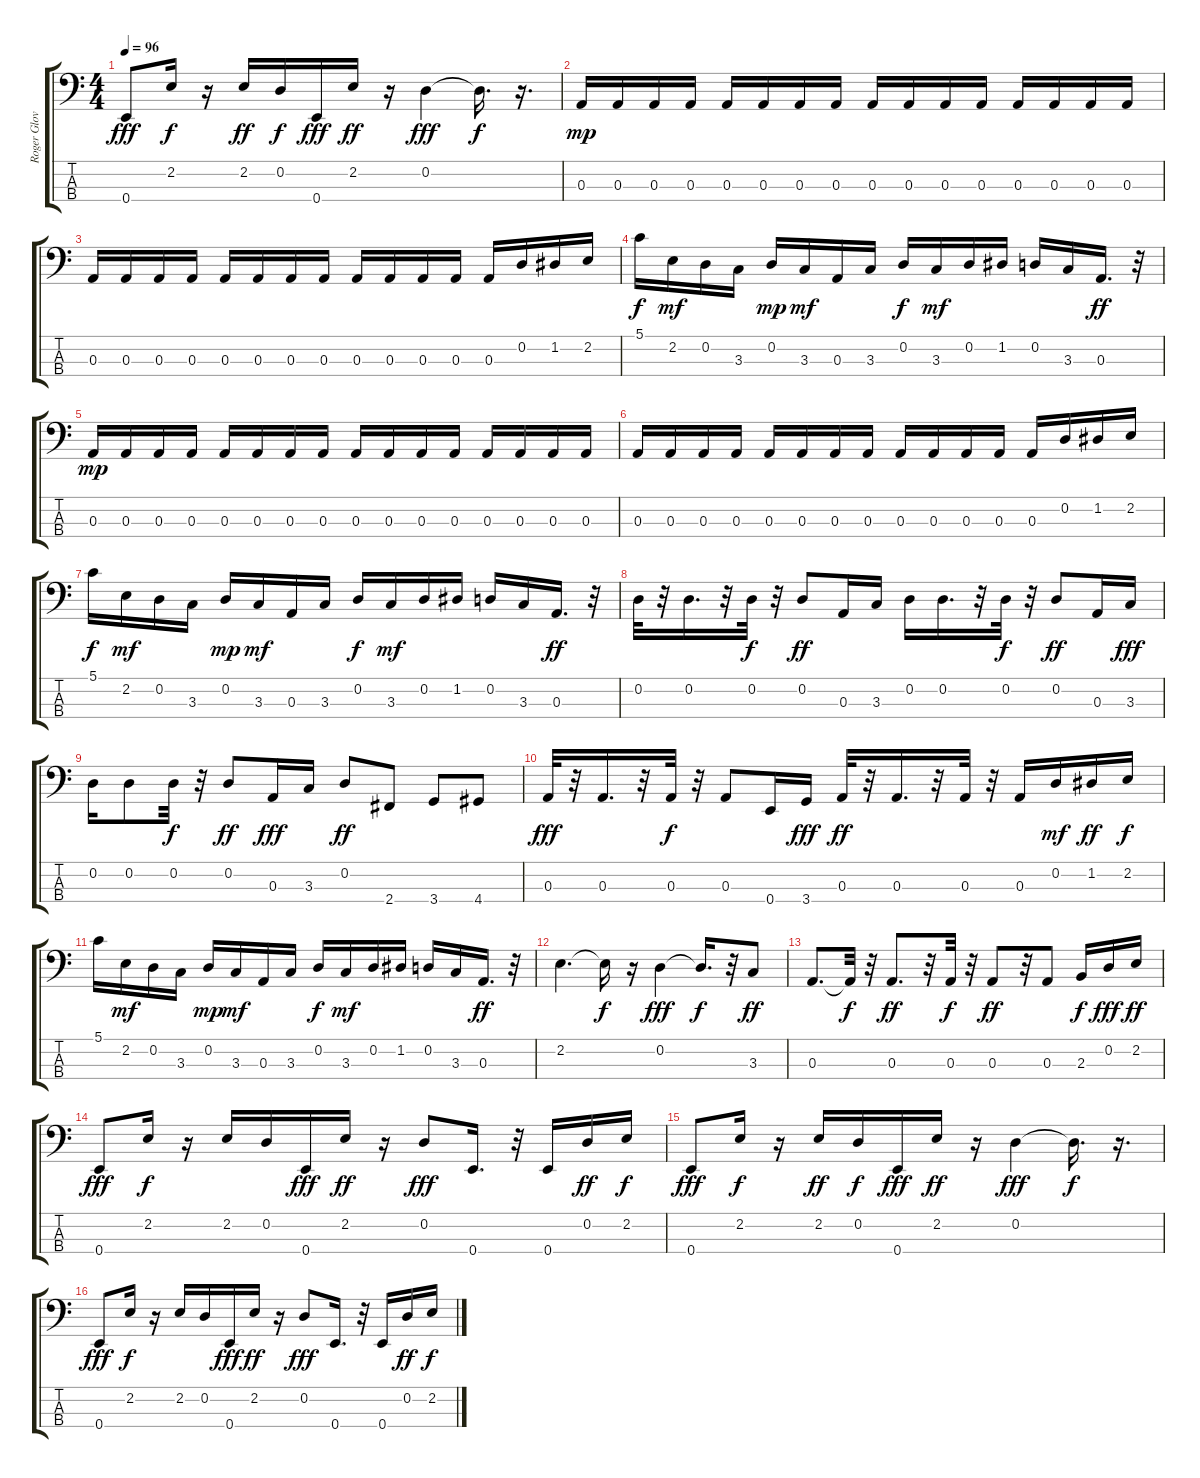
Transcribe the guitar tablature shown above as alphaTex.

\track ("Roger Glover" "Roger Glov") {instrument electricbassfinger}
\staff {score tabs}
\tuning (G2 D2 A1 E1) {hide}
\ts (4 4)
\tempo 96
\clef f4
\ks c
0.4.8{dy fff} 2.2.16{dy f} r.16 2.2.16{dy ff} 0.2.16{dy f} 0.4.16{dy fff} 2.2.16{dy ff} r.16 0.2.4{dy fff} 0.2{t}.16{d dy f} r.16{d} |
0.3.16{dy mp} 0.3.16 0.3.16 0.3.16 0.3.16 0.3.16 0.3.16 0.3.16 0.3.16 0.3.16 0.3.16 0.3.16 0.3.16 0.3.16 0.3.16 0.3.16 |
0.3.16 0.3.16 0.3.16 0.3.16 0.3.16 0.3.16 0.3.16 0.3.16 0.3.16 0.3.16 0.3.16 0.3.16 0.3.16 0.2.16 1.2.16 2.2.16 |
5.1.16{dy f} 2.2.16{dy mf} 0.2.16 3.3.16 0.2.16{dy mp} 3.3.16{dy mf} 0.3.16 3.3.16 0.2.16{dy f} 3.3.16{dy mf} 0.2.16 1.2.16 0.2.16 3.3.16 0.3.16{d dy ff} r.32 |
0.3.16{dy mp} 0.3.16 0.3.16 0.3.16 0.3.16 0.3.16 0.3.16 0.3.16 0.3.16 0.3.16 0.3.16 0.3.16 0.3.16 0.3.16 0.3.16 0.3.16 |
0.3.16 0.3.16 0.3.16 0.3.16 0.3.16 0.3.16 0.3.16 0.3.16 0.3.16 0.3.16 0.3.16 0.3.16 0.3.16 0.2.16 1.2.16 2.2.16 |
5.1.16{dy f} 2.2.16{dy mf} 0.2.16 3.3.16 0.2.16{dy mp} 3.3.16{dy mf} 0.3.16 3.3.16 0.2.16{dy f} 3.3.16{dy mf} 0.2.16 1.2.16 0.2.16 3.3.16 0.3.16{d dy ff} r.32 |
0.2.32 r.32 0.2.16{d} r.32 0.2.32{dy f} r.32 0.2.8{dy ff} 0.3.16 3.3.16 0.2.16 0.2.16{d} r.32 0.2.32{dy f} r.32 0.2.8{dy ff} 0.3.16 3.3.16{dy fff} |
0.2.16 0.2.8 0.2.32{dy f} r.32 0.2.8{dy ff} 0.3.16{dy fff} 3.3.16 0.2.8{dy ff} 2.4.8 3.4.8 4.4.8 |
0.3.32{dy fff} r.32 0.3.16{d} r.32 0.3.32{dy f} r.32 0.3.8 0.4.16 3.4.16{dy fff} 0.3.32{dy ff} r.32 0.3.16{d} r.32 0.3.32 r.32 0.3.16 0.2.16{dy mf} 1.2.16{dy ff} 2.2.16{dy f} |
5.1.16 2.2.16{dy mf} 0.2.16 3.3.16 0.2.16{dy mp} 3.3.16{dy mf} 0.3.16 3.3.16 0.2.16{dy f} 3.3.16{dy mf} 0.2.16 1.2.16 0.2.16 3.3.16 0.3.16{d dy ff} r.32 |
2.2.4{d} 2.2{t}.16{dy f} r.16 0.2.4{dy fff} 0.2{t}.16{d dy f} r.32 3.3.8{dy ff} |
0.3.8{d} 0.3{t}.32{dy f} r.32 0.3.8{d dy ff} r.32 0.3.32{dy f} r.32 0.3.8{dy ff} r.32 0.3.8 2.3.16{dy f} 0.2.16{dy fff} 2.2.16{dy ff} |
0.4.8{dy fff} 2.2.16{dy f} r.16 2.2.16 0.2.16 0.4.16{dy fff} 2.2.16{dy ff} r.16 0.2.8{dy fff} 0.4.16{d} r.32 0.4.16 0.2.16{dy ff} 2.2.16{dy f} |
0.4.8{dy fff} 2.2.16{dy f} r.16 2.2.16{dy ff} 0.2.16{dy f} 0.4.16{dy fff} 2.2.16{dy ff} r.16 0.2.4{dy fff} 0.2{t}.16{d dy f} r.16{d} |
0.4.8{dy fff} 2.2.16{dy f} r.16 2.2.16 0.2.16 0.4.16{dy fff} 2.2.16{dy ff} r.16 0.2.8{dy fff} 0.4.16{d} r.32 0.4.16 0.2.16{dy ff} 2.2.16{dy f}
